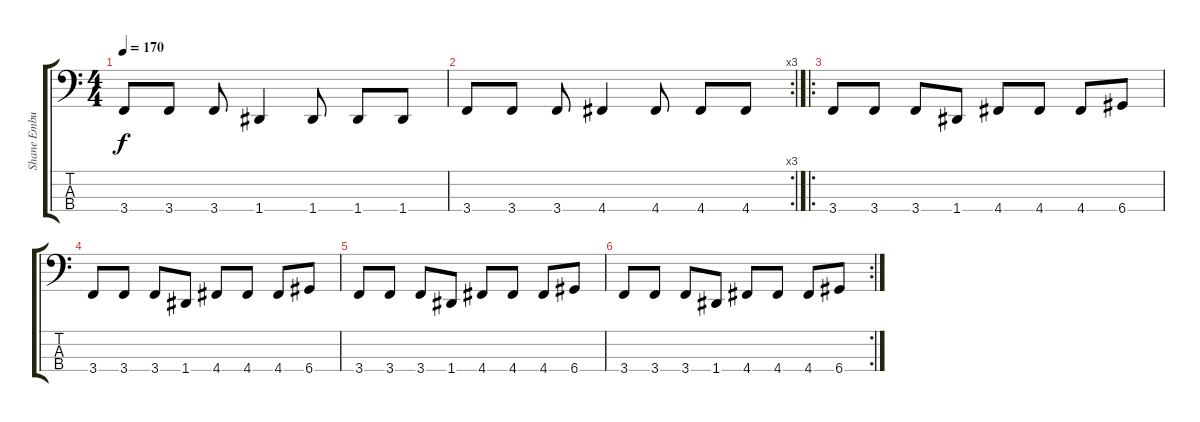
\track ("Shane Embury" "Shane Embu") {instrument synthbass2}
\staff {score tabs}
\tuning (F2 C2 G1 D1) {hide}
\ts (4 4)
\tempo 170
\clef f4
\ks c
3.4.8{dy f} 3.4.8 3.4.8 1.4.4 1.4.8 1.4.8 1.4.8 |
\rc 3
3.4.8 3.4.8 3.4.8 4.4.4 4.4.8 4.4.8 4.4.8 |
\ro
3.4.8 3.4.8 3.4.8 1.4.8 4.4.8 4.4.8 4.4.8 6.4.8 |
3.4.8 3.4.8 3.4.8 1.4.8 4.4.8 4.4.8 4.4.8 6.4.8 |
3.4.8 3.4.8 3.4.8 1.4.8 4.4.8 4.4.8 4.4.8 6.4.8 |
\rc 2
3.4.8 3.4.8 3.4.8 1.4.8 4.4.8 4.4.8 4.4.8 6.4.8
